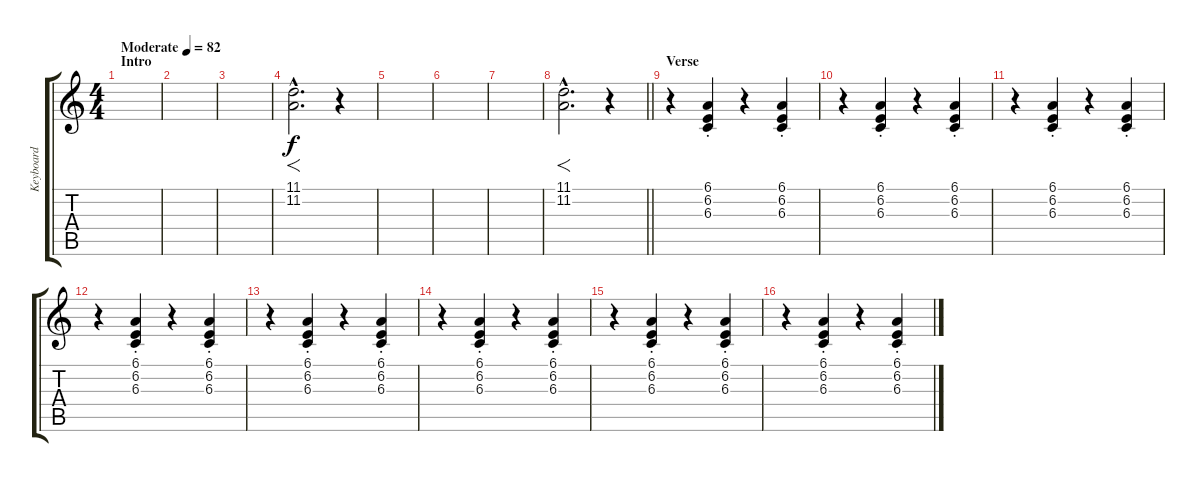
\track ("Keyboard" "Keyboard") {instrument synthstrings1}
\staff {score tabs}
\tuning (Eb4 Bb3 Gb3 Db3 Ab2 Eb2) {hide}
\ts (4 4)
\section ("" "Intro")
\tempo (82 "Moderate")
\clef g2
\ks c
|
|
|
(11.1{hac} 11.2{hac}).2{f d} r.4 |
|
|
|
\barLineRight lightlight
(11.1{hac} 11.2{hac}).2{f d} r.4 |
\section ("" "Verse")
r.4 (6.1{st} 6.2{st} 6.3{st}).4{dy f} r.4 (6.1{st} 6.2{st} 6.3{st}).4 |
r.4 (6.1{st} 6.2{st} 6.3{st}).4 r.4 (6.1{st} 6.2{st} 6.3{st}).4 |
r.4 (6.1{st} 6.2{st} 6.3{st}).4 r.4 (6.1{st} 6.2{st} 6.3{st}).4 |
r.4 (6.1{st} 6.2{st} 6.3{st}).4 r.4 (6.1{st} 6.2{st} 6.3{st}).4 |
r.4 (6.1{st} 6.2{st} 6.3{st}).4 r.4 (6.1{st} 6.2{st} 6.3{st}).4 |
r.4 (6.1{st} 6.2{st} 6.3{st}).4 r.4 (6.1{st} 6.2{st} 6.3{st}).4 |
r.4 (6.1{st} 6.2{st} 6.3{st}).4 r.4 (6.1{st} 6.2{st} 6.3{st}).4 |
r.4 (6.1{st} 6.2{st} 6.3{st}).4 r.4 (6.1{st} 6.2{st} 6.3{st}).4
